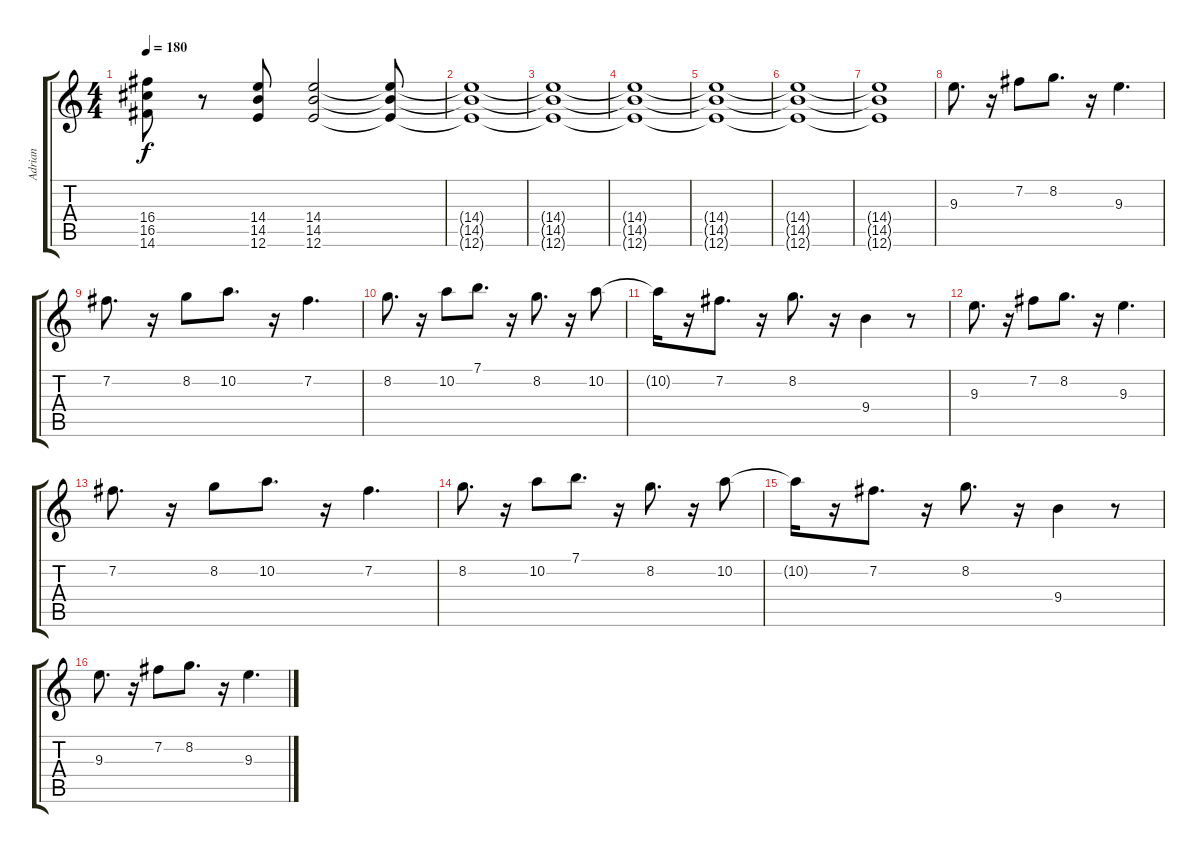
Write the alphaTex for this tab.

\track ("Adrian" "Adrian") {instrument distortionguitar}
\staff {score tabs}
\tuning (E4 B3 G3 D3 A2 E2) {hide}
\ts (4 4)
\tempo 180
\clef g2
\ks c
(16.4 16.5 14.6).8{dy f} r.8 (14.4 14.5 12.6).8 (14.4 14.5 12.6).2 (14.4{t} 14.5{t} 12.6{t}).8 |
(14.4{t} 14.5{t} 12.6{t}).1{volume 8} |
(14.4{t} 14.5{t} 12.6{t}).1 |
(14.4{t} 14.5{t} 12.6{t}).1 |
(14.4{t} 14.5{t} 12.6{t}).1 |
(14.4{t} 14.5{t} 12.6{t}).1{volume 4} |
(14.4{t} 14.5{t} 12.6{t}).1 |
9.3.8{d volume 16} r.16 7.2.8 8.2.8{d} r.16 9.3.4{d} |
7.2.8{d} r.16 8.2.8 10.2.8{d} r.16 7.2.4{d} |
8.2.8{d} r.16 10.2.8 7.1.8{d} r.16 8.2.8{d} r.16 10.2.8 |
10.2{t}.16 r.16 7.2.8{d} r.16 8.2.8{d} r.16 9.4.4 r.8 |
9.3.8{d volume 16} r.16 7.2.8 8.2.8{d} r.16 9.3.4{d} |
7.2.8{d} r.16 8.2.8 10.2.8{d} r.16 7.2.4{d} |
8.2.8{d} r.16 10.2.8 7.1.8{d} r.16 8.2.8{d} r.16 10.2.8 |
10.2{t}.16 r.16 7.2.8{d} r.16 8.2.8{d} r.16 9.4.4 r.8 |
9.3.8{d volume 16} r.16 7.2.8 8.2.8{d} r.16 9.3.4{d}
